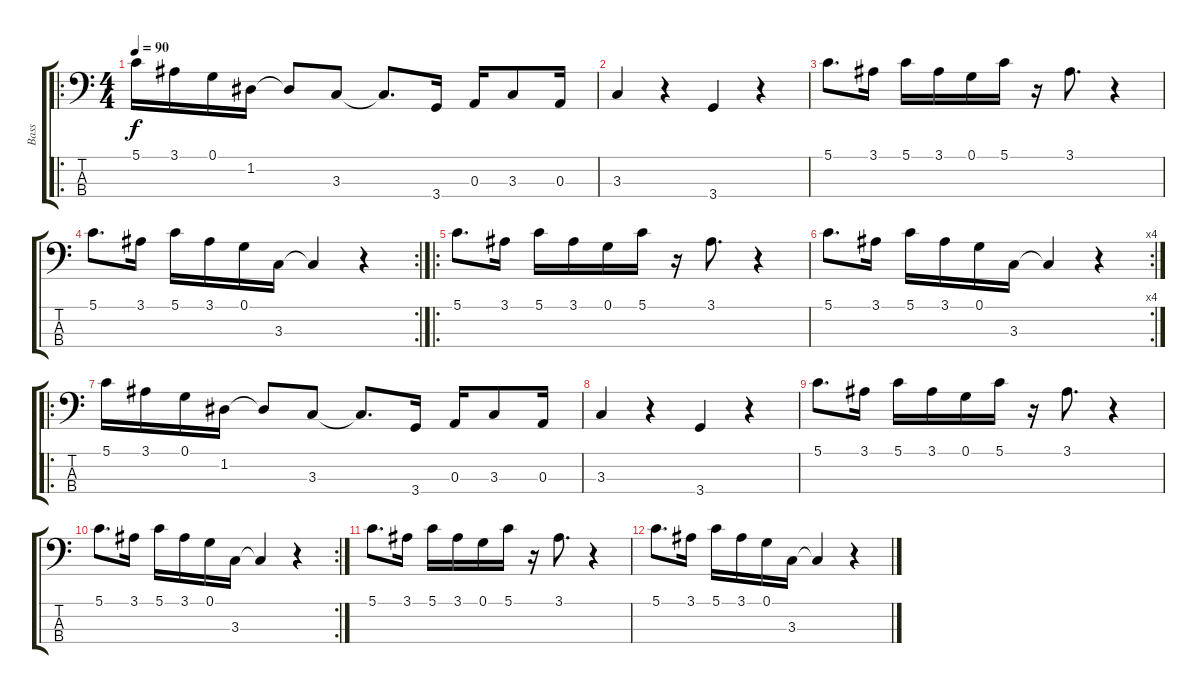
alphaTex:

\track ("Bass" "Bass") {instrument electricbassfinger}
\staff {score tabs}
\tuning (G2 D2 A1 E1) {hide}
\ro
\ts (4 4)
\tempo 90
\clef f4
\ks c
5.1.16{dy f} 3.1.16 0.1.16 1.2.16 1.2{t}.8 3.3.8 3.3{t}.8{d beam Up} 3.4.16 0.3.16 3.3.8 0.3.16 |
3.3.4 r.4 3.4.4 r.4 |
5.1.8{d} 3.1.16 5.1.16 3.1.16 0.1.16 5.1.16 r.16 3.1.8{d} r.4 |
\rc 2
5.1.8{d} 3.1.16 5.1.16 3.1.16 0.1.16 3.3.16 3.3{t}.4 r.4 |
\ro
5.1.8{d} 3.1.16 5.1.16 3.1.16 0.1.16 5.1.16 r.16 3.1.8{d} r.4 |
\rc 4
5.1.8{d} 3.1.16 5.1.16 3.1.16 0.1.16 3.3.16 3.3{t}.4 r.4 |
\ro
5.1.16 3.1.16 0.1.16 1.2.16 1.2{t}.8 3.3.8 3.3{t}.8{d beam Up} 3.4.16 0.3.16 3.3.8 0.3.16 |
3.3.4 r.4 3.4.4 r.4 |
5.1.8{d} 3.1.16 5.1.16 3.1.16 0.1.16 5.1.16 r.16 3.1.8{d} r.4 |
\rc 2
5.1.8{d} 3.1.16 5.1.16 3.1.16 0.1.16 3.3.16 3.3{t}.4 r.4 |
5.1.8{d} 3.1.16 5.1.16 3.1.16 0.1.16 5.1.16 r.16 3.1.8{d} r.4 |
5.1.8{d} 3.1.16 5.1.16 3.1.16 0.1.16 3.3.16 3.3{t}.4 r.4
